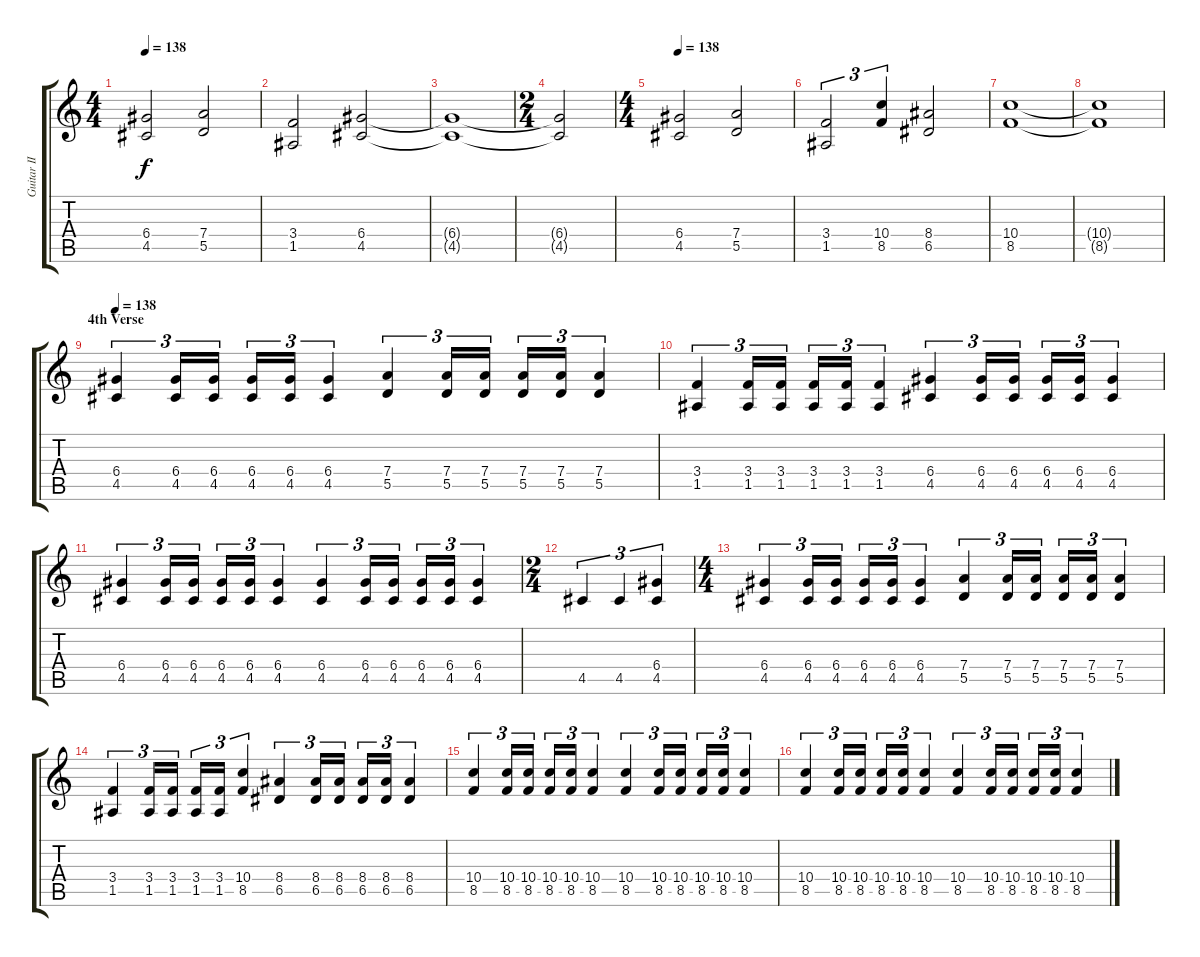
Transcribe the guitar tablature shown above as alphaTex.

\track ("Guitar II" "Guitar II") {instrument distortionguitar}
\staff {score tabs}
\tuning (E4 B3 G3 D3 A2 E2) {hide}
\ts (4 4)
\tempo 138
\clef g2
\ks c
(6.4 4.5).2{dy f} (7.4 5.5).2 |
(3.4 1.5).2 (6.4 4.5).2 |
(6.4{t} 4.5{t}).1 |
\ts (2 4)
(6.4{t} 4.5{t}).2 |
\ts (4 4)
\tempo 138
(6.4 4.5).2 (7.4 5.5).2 |
(3.4 1.5).2{tu (3 2)} (10.4 8.5).4{tu (3 2)} (8.4 6.5).2 |
(10.4 8.5).1 |
(10.4{t} 8.5{t}).1 |
\section ("" "4th Verse")
\tempo 138
(6.4 4.5).4{tu (3 2)} (6.4 4.5).16{tu (3 2)} (6.4 4.5).16{tu (3 2)} (6.4 4.5).16{tu (3 2)} (6.4 4.5).16{tu (3 2)} (6.4 4.5).4{tu (3 2)} (7.4 5.5).4{tu (3 2)} (7.4 5.5).16{tu (3 2)} (7.4 5.5).16{tu (3 2)} (7.4 5.5).16{tu (3 2)} (7.4 5.5).16{tu (3 2)} (7.4 5.5).4{tu (3 2)} |
(3.4 1.5).4{tu (3 2)} (3.4 1.5).16{tu (3 2)} (3.4 1.5).16{tu (3 2)} (3.4 1.5).16{tu (3 2)} (3.4 1.5).16{tu (3 2)} (3.4 1.5).4{tu (3 2)} (6.4 4.5).4{tu (3 2)} (6.4 4.5).16{tu (3 2)} (6.4 4.5).16{tu (3 2)} (6.4 4.5).16{tu (3 2)} (6.4 4.5).16{tu (3 2)} (6.4 4.5).4{tu (3 2)} |
(6.4 4.5).4{tu (3 2)} (6.4 4.5).16{tu (3 2)} (6.4 4.5).16{tu (3 2)} (6.4 4.5).16{tu (3 2)} (6.4 4.5).16{tu (3 2)} (6.4 4.5).4{tu (3 2)} (6.4 4.5).4{tu (3 2)} (6.4 4.5).16{tu (3 2)} (6.4 4.5).16{tu (3 2)} (6.4 4.5).16{tu (3 2)} (6.4 4.5).16{tu (3 2)} (6.4 4.5).4{tu (3 2)} |
\ts (2 4)
4.5.4{tu (3 2)} 4.5.4{tu (3 2)} (6.4 4.5).4{tu (3 2)} |
\ts (4 4)
(6.4 4.5).4{tu (3 2)} (6.4 4.5).16{tu (3 2)} (6.4 4.5).16{tu (3 2)} (6.4 4.5).16{tu (3 2)} (6.4 4.5).16{tu (3 2)} (6.4 4.5).4{tu (3 2)} (7.4 5.5).4{tu (3 2)} (7.4 5.5).16{tu (3 2)} (7.4 5.5).16{tu (3 2)} (7.4 5.5).16{tu (3 2)} (7.4 5.5).16{tu (3 2)} (7.4 5.5).4{tu (3 2)} |
(3.4 1.5).4{tu (3 2)} (3.4 1.5).16{tu (3 2)} (3.4 1.5).16{tu (3 2)} (3.4 1.5).16{tu (3 2)} (3.4 1.5).16{tu (3 2)} (10.4 8.5).4{tu (3 2)} (8.4 6.5).4{tu (3 2)} (8.4 6.5).16{tu (3 2)} (8.4 6.5).16{tu (3 2)} (8.4 6.5).16{tu (3 2)} (8.4 6.5).16{tu (3 2)} (8.4 6.5).4{tu (3 2)} |
(10.4 8.5).4{tu (3 2)} (10.4 8.5).16{tu (3 2)} (10.4 8.5).16{tu (3 2)} (10.4 8.5).16{tu (3 2)} (10.4 8.5).16{tu (3 2)} (10.4 8.5).4{tu (3 2)} (10.4 8.5).4{tu (3 2)} (10.4 8.5).16{tu (3 2)} (10.4 8.5).16{tu (3 2)} (10.4 8.5).16{tu (3 2)} (10.4 8.5).16{tu (3 2)} (10.4 8.5).4{tu (3 2)} |
(10.4 8.5).4{tu (3 2)} (10.4 8.5).16{tu (3 2)} (10.4 8.5).16{tu (3 2)} (10.4 8.5).16{tu (3 2)} (10.4 8.5).16{tu (3 2)} (10.4 8.5).4{tu (3 2)} (10.4 8.5).4{tu (3 2)} (10.4 8.5).16{tu (3 2)} (10.4 8.5).16{tu (3 2)} (10.4 8.5).16{tu (3 2)} (10.4 8.5).16{tu (3 2)} (10.4 8.5).4{tu (3 2)}
